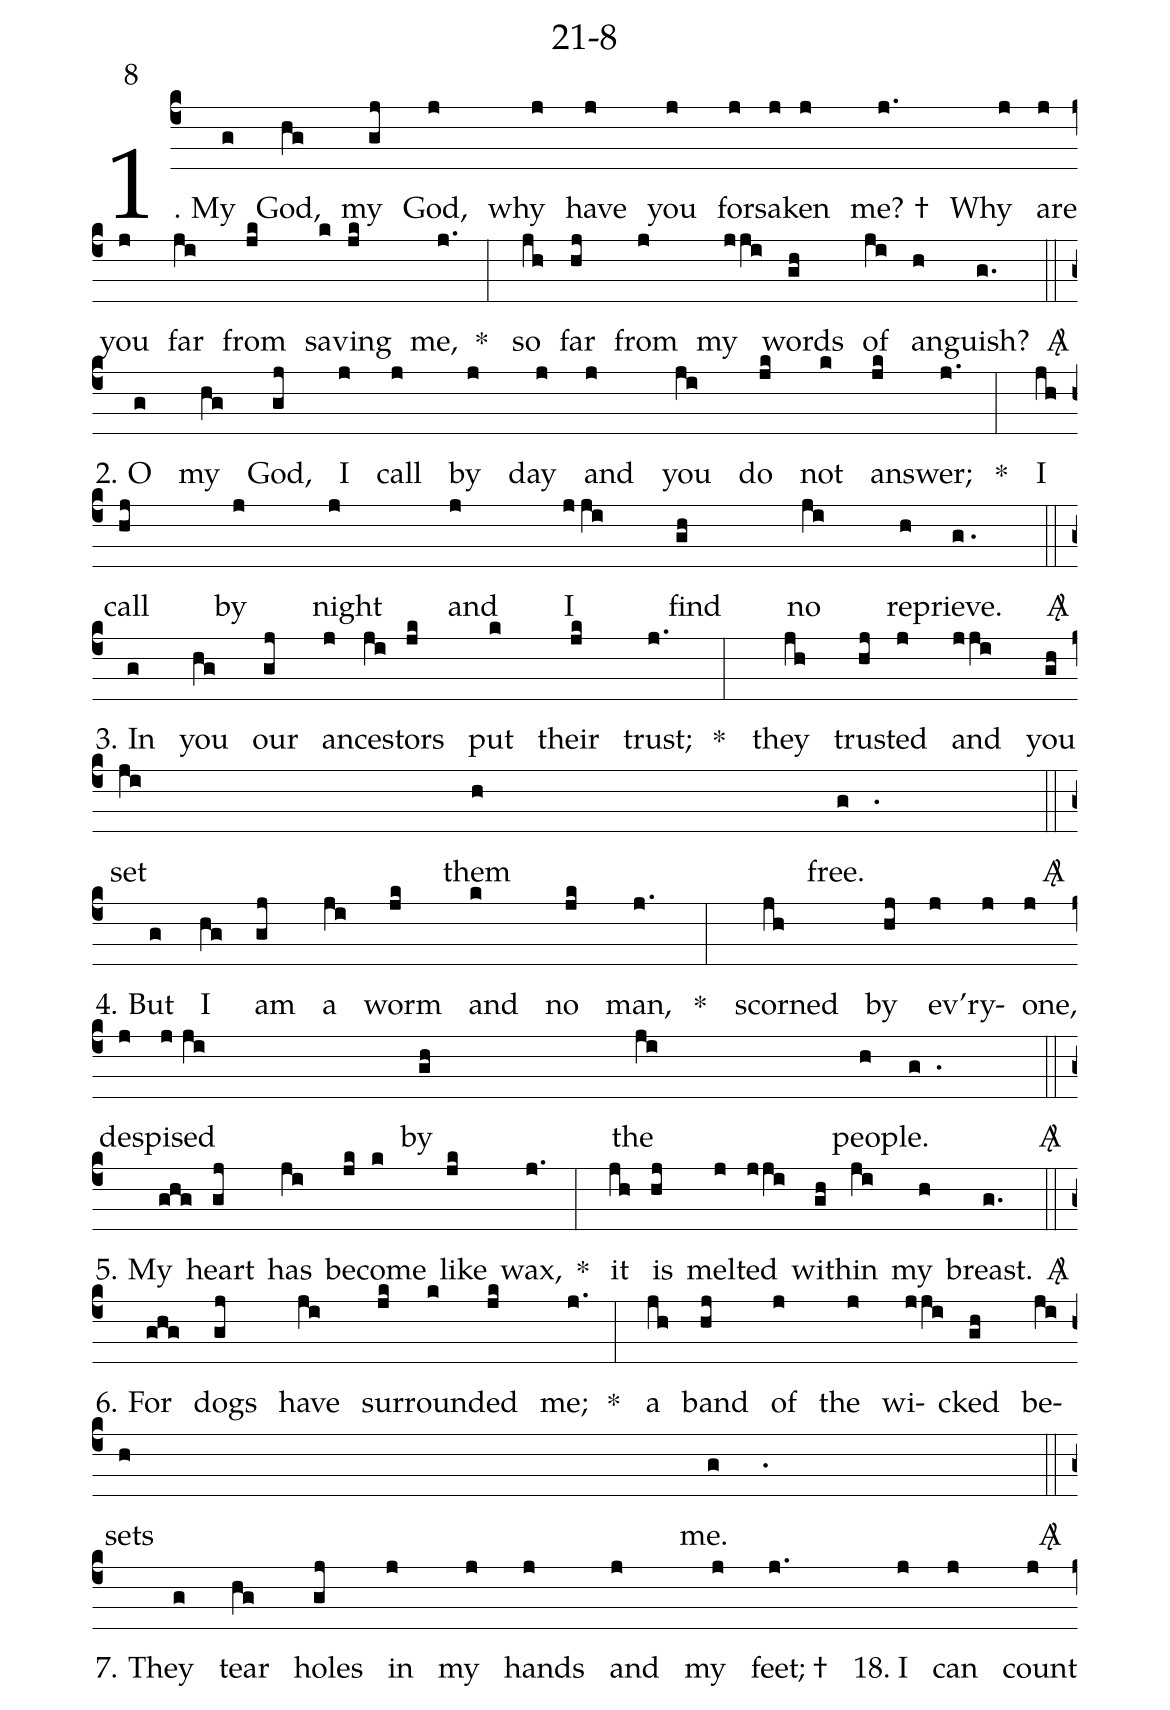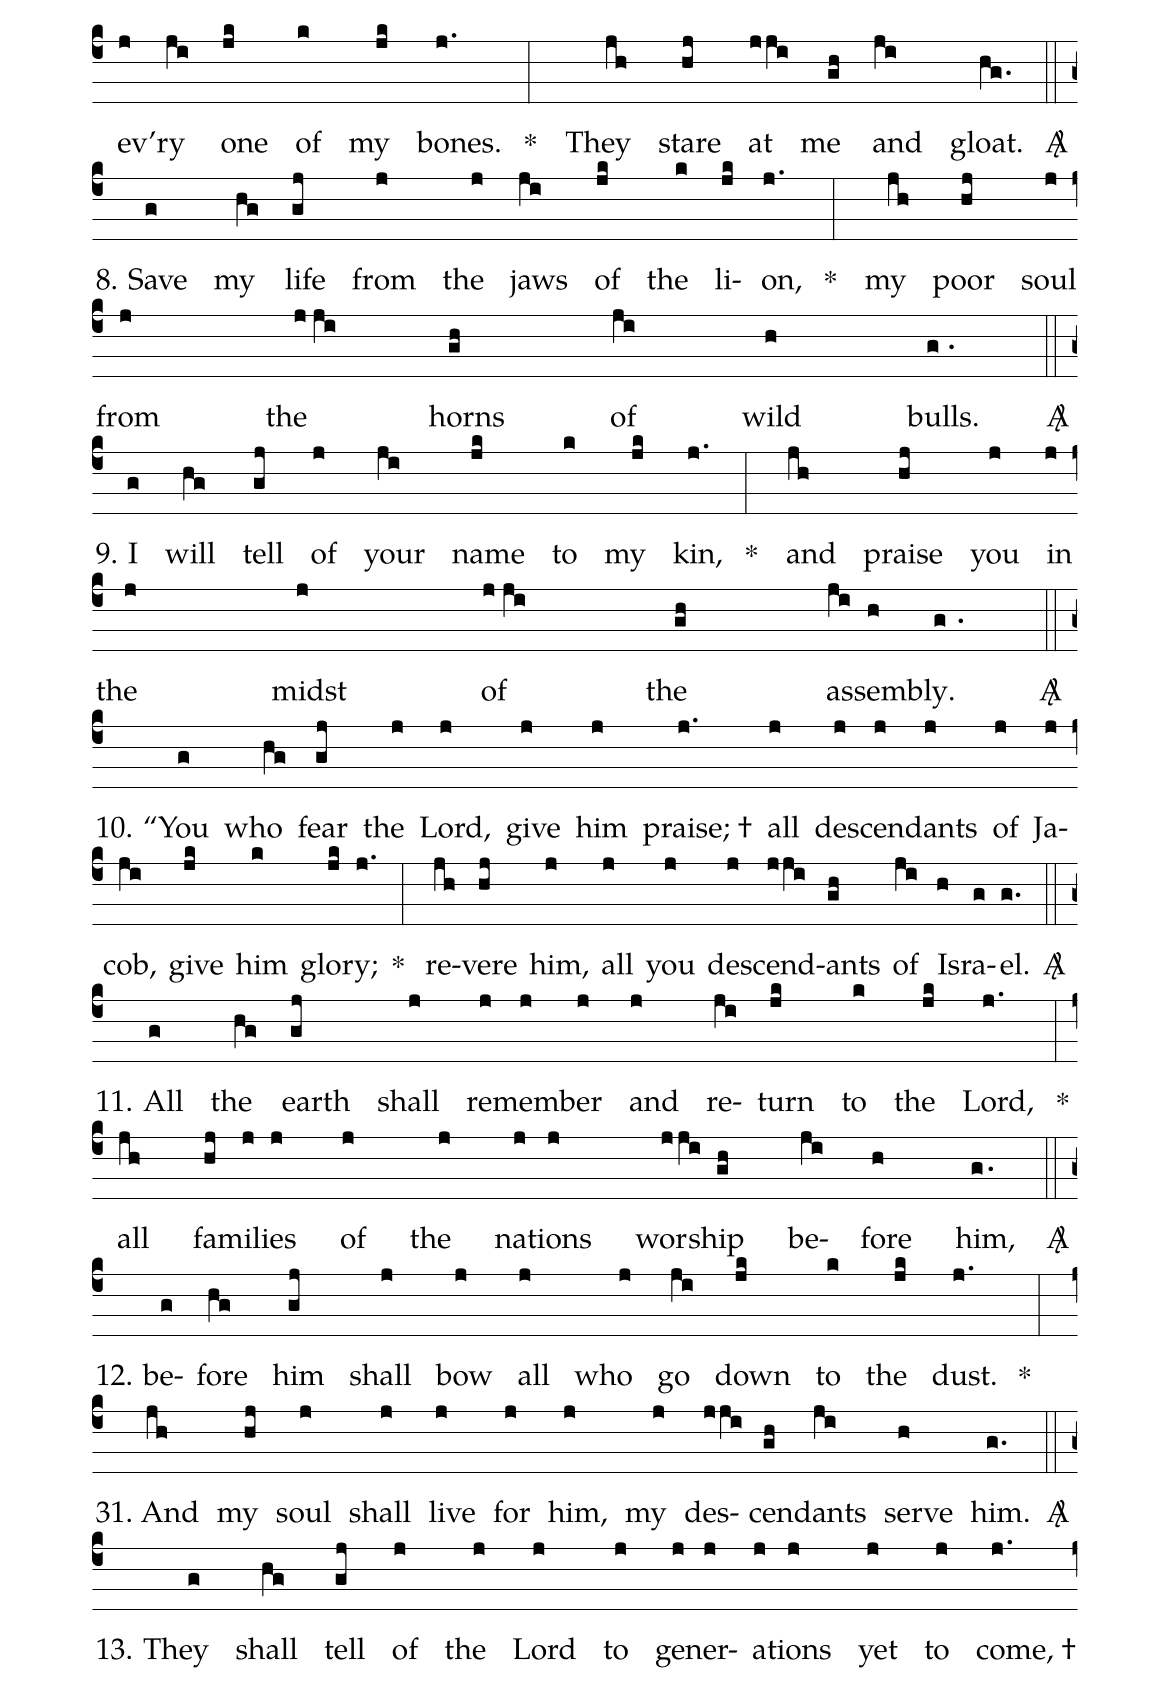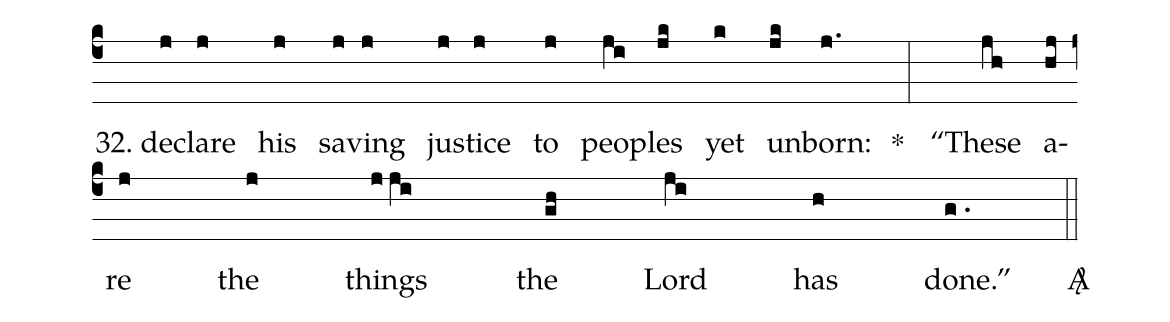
name: 21-8;
annotation: 8;
%%
(c4)1. My(g) God,(hg) my(gj) God,(j) why(j) have(j) you(j) for(j)sa(j)ken(j) me? †(j.) Why(j) are(j) you(j) far(ji) from(jk) sa(k)ving(jk) me,(j.) * (:) so(jh) far(hj) from(j) my(j/ji) words(gh) of(ji) an(h)guish?(g.) <sp>A/</sp> (::) (z)
2. O(g) my(hg) God,(gj) I(j) call(j) by(j) day(j) and(j) you(ji) do(jk) not(k) an(jk)swer;(j.) * (:) I(jh) call(hj) by(j) night(j) and(j) I(j/ji) find(gh) no(ji) re(h)prieve.(g.) <sp>A/</sp> (::) (z)
3. In(g) you(hg) our(gj) an(j)ces(ji)tors(jk) put(k) their(jk) trust;(j.) * (:) they(jh) trust(hj)ed(j) and(j/ji) you(gh) set(ji) them(h) free.(g.) <sp>A/</sp> (::) (z)
4. But(g) I(hg) am(gj) a(ji) worm(jk) and(k) no(jk) man,(j.) * (:) scorned(jh) by(hj) ev'(j)ry(j)one,(j) des(j)pised(j/ji) by(gh) the(ji) peo(h)ple.(g.) <sp>A/</sp> (::) (z)
5. My(ghg) heart(gj) has(ji) be(jk)come(k) like(jk) wax,(j.) * (:) it(jh) is(hj) melt(j)ed(j/ji) with(gh)in(ji) my(h) breast.(g.) <sp>A/</sp> (::) (z)
6. For(ghg) dogs(gj) have(ji) sur(jk)round(k)ed(jk) me;(j.) * (:) a(jh) band(hj) of(j) the(j) wi(j/ji)cked(gh) be(ji)sets(h) me.(g.) <sp>A/</sp> (::) (z)
7. They(g) tear(hg) holes(gj) in(j) my(j) hands(j) and(j) my(j) feet; †(j.) 18. I(j) can(j) count(j) ev'(j)ry(ji) one(jk) of(k) my(jk) bones.(j.) * (:) They(jh) stare(hj) at(j/ji) me(gh) and(ji) gloat.(hg.) <sp>A/</sp> (::) (z)
8. Save(g) my(hg) life(gj) from(j) the(j) jaws(ji) of(jk) the(k) li(jk)on,(j.) * (:) my(jh) poor(hj) soul(j) from(j) the(j/ji) horns(gh) of(ji) wild(h) bulls.(g.) <sp>A/</sp> (::) (z)
9. I(g) will(hg) tell(gj) of(j) your(ji) name(jk) to(k) my(jk) kin,(j.) * (:) and(jh) praise(hj) you(j) in(j) the(j) midst(j) of(j/ji) the(gh) as(ji)sem(h)bly.(g.) <sp>A/</sp> (::) (z)
10. “You(g) who(hg) fear(gj) the(j) Lord,(j) give(j) him(j) praise; †(j.) all(j) des(j)cen(j)dants(j) of(j) Ja(j)cob,(ji) give(jk) him(k) glo(jk)ry;(j.) * (:) re(jh)vere(hj) him,(j) all(j) you(j) des(j)cend(j/ji)ants(gh) of(ji) Is(h)ra(g)el.(g.) <sp>A/</sp> (::) (z)
11. All(g) the(hg) earth(gj) shall(j) re(j)mem(j)ber(j) and(j) re(ji)turn(jk) to(k) the(jk) Lord,(j.) * (:) all(jh) fam(hj)i(j)lies(j) of(j) the(j) na(j)tions(j) wor(j/ji)ship(gh) be(ji)fore(h) him,(g.) <sp>A/</sp> (::) (z)
12. be(g)fore(hg) him(gj) shall(j) bow(j) all(j) who(j) go(ji) down(jk) to(k) the(jk) dust.(j.) * (:) 31. And(jh) my(hj) soul(j) shall(j) live(j) for(j) him,(j) my(j) des(j/ji)cend(gh)ants(ji) serve(h) him.(g.) <sp>A/</sp> (::) (z)
13. They(g) shall(hg) tell(gj) of(j) the(j) Lord(j) to(j) gen(j)er(j)a(j)tions(j) yet(j) to(j) come, †(j.) 32. de(j)clare(j) his(j) sa(j)ving(j) jus(j)tice(j) to(j) peo(ji)ples(jk) yet(k) un(jk)born:(j.) * (:) “These(jh) a(hj)re(j) the(j) things(j/ji) the(gh) Lord(ji) has(h) done.”(g.) <sp>A/</sp> (::) (z)
